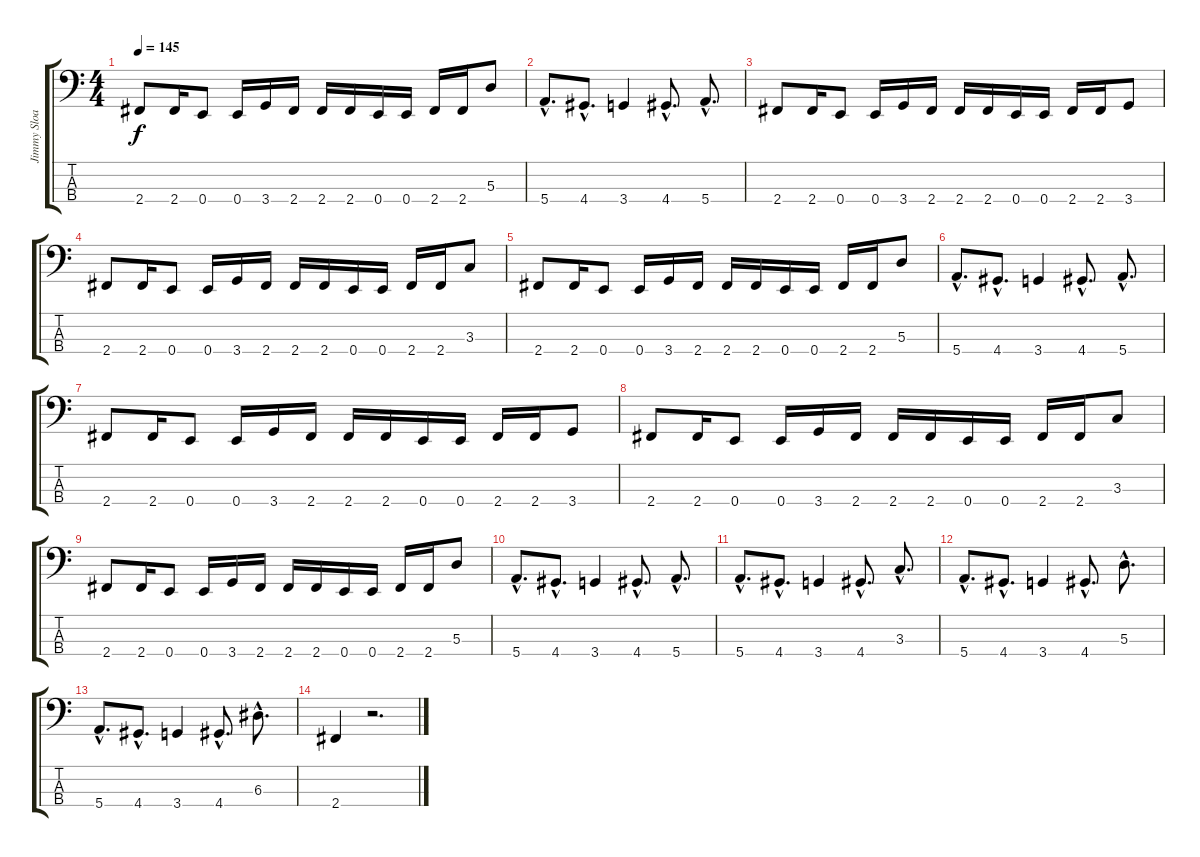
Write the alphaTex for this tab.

\track ("Jimmy Sloas" "Jimmy Sloa") {instrument electricbasspick}
\staff {score tabs}
\tuning (G2 D2 A1 E1) {hide}
\ts (4 4)
\tempo 145
\clef f4
\ks c
2.4.8{dy f} 2.4.16 0.4.8 0.4.16 3.4.16 2.4.16 2.4.16 2.4.16 0.4.16 0.4.16 2.4.16 2.4.16 5.3.8 |
5.4{hac}.8{d} 4.4{hac}.8{d} 3.4.4 4.4{hac}.8{d} 5.4{hac}.8{d} |
2.4.8 2.4.16 0.4.8 0.4.16 3.4.16 2.4.16 2.4.16 2.4.16 0.4.16 0.4.16 2.4.16 2.4.16 3.4.8 |
2.4.8 2.4.16 0.4.8 0.4.16 3.4.16 2.4.16 2.4.16 2.4.16 0.4.16 0.4.16 2.4.16 2.4.16 3.3.8 |
2.4.8 2.4.16 0.4.8 0.4.16 3.4.16 2.4.16 2.4.16 2.4.16 0.4.16 0.4.16 2.4.16 2.4.16 5.3.8 |
5.4{hac}.8{d} 4.4{hac}.8{d} 3.4.4 4.4{hac}.8{d} 5.4{hac}.8{d} |
2.4.8 2.4.16 0.4.8 0.4.16 3.4.16 2.4.16 2.4.16 2.4.16 0.4.16 0.4.16 2.4.16 2.4.16 3.4.8 |
2.4.8 2.4.16 0.4.8 0.4.16 3.4.16 2.4.16 2.4.16 2.4.16 0.4.16 0.4.16 2.4.16 2.4.16 3.3.8 |
2.4.8 2.4.16 0.4.8 0.4.16 3.4.16 2.4.16 2.4.16 2.4.16 0.4.16 0.4.16 2.4.16 2.4.16 5.3.8 |
5.4{hac}.8{d} 4.4{hac}.8{d} 3.4.4 4.4{hac}.8{d} 5.4{hac}.8{d} |
5.4{hac}.8{d} 4.4{hac}.8{d} 3.4.4 4.4{hac}.8{d} 3.3{hac}.8{d} |
5.4{hac}.8{d} 4.4{hac}.8{d} 3.4.4 4.4{hac}.8{d} 5.3{hac}.8{d} |
5.4{hac}.8{d} 4.4{hac}.8{d} 3.4.4 4.4{hac}.8{d} 6.3{hac}.8{d} |
2.4.4 r.2{d}
